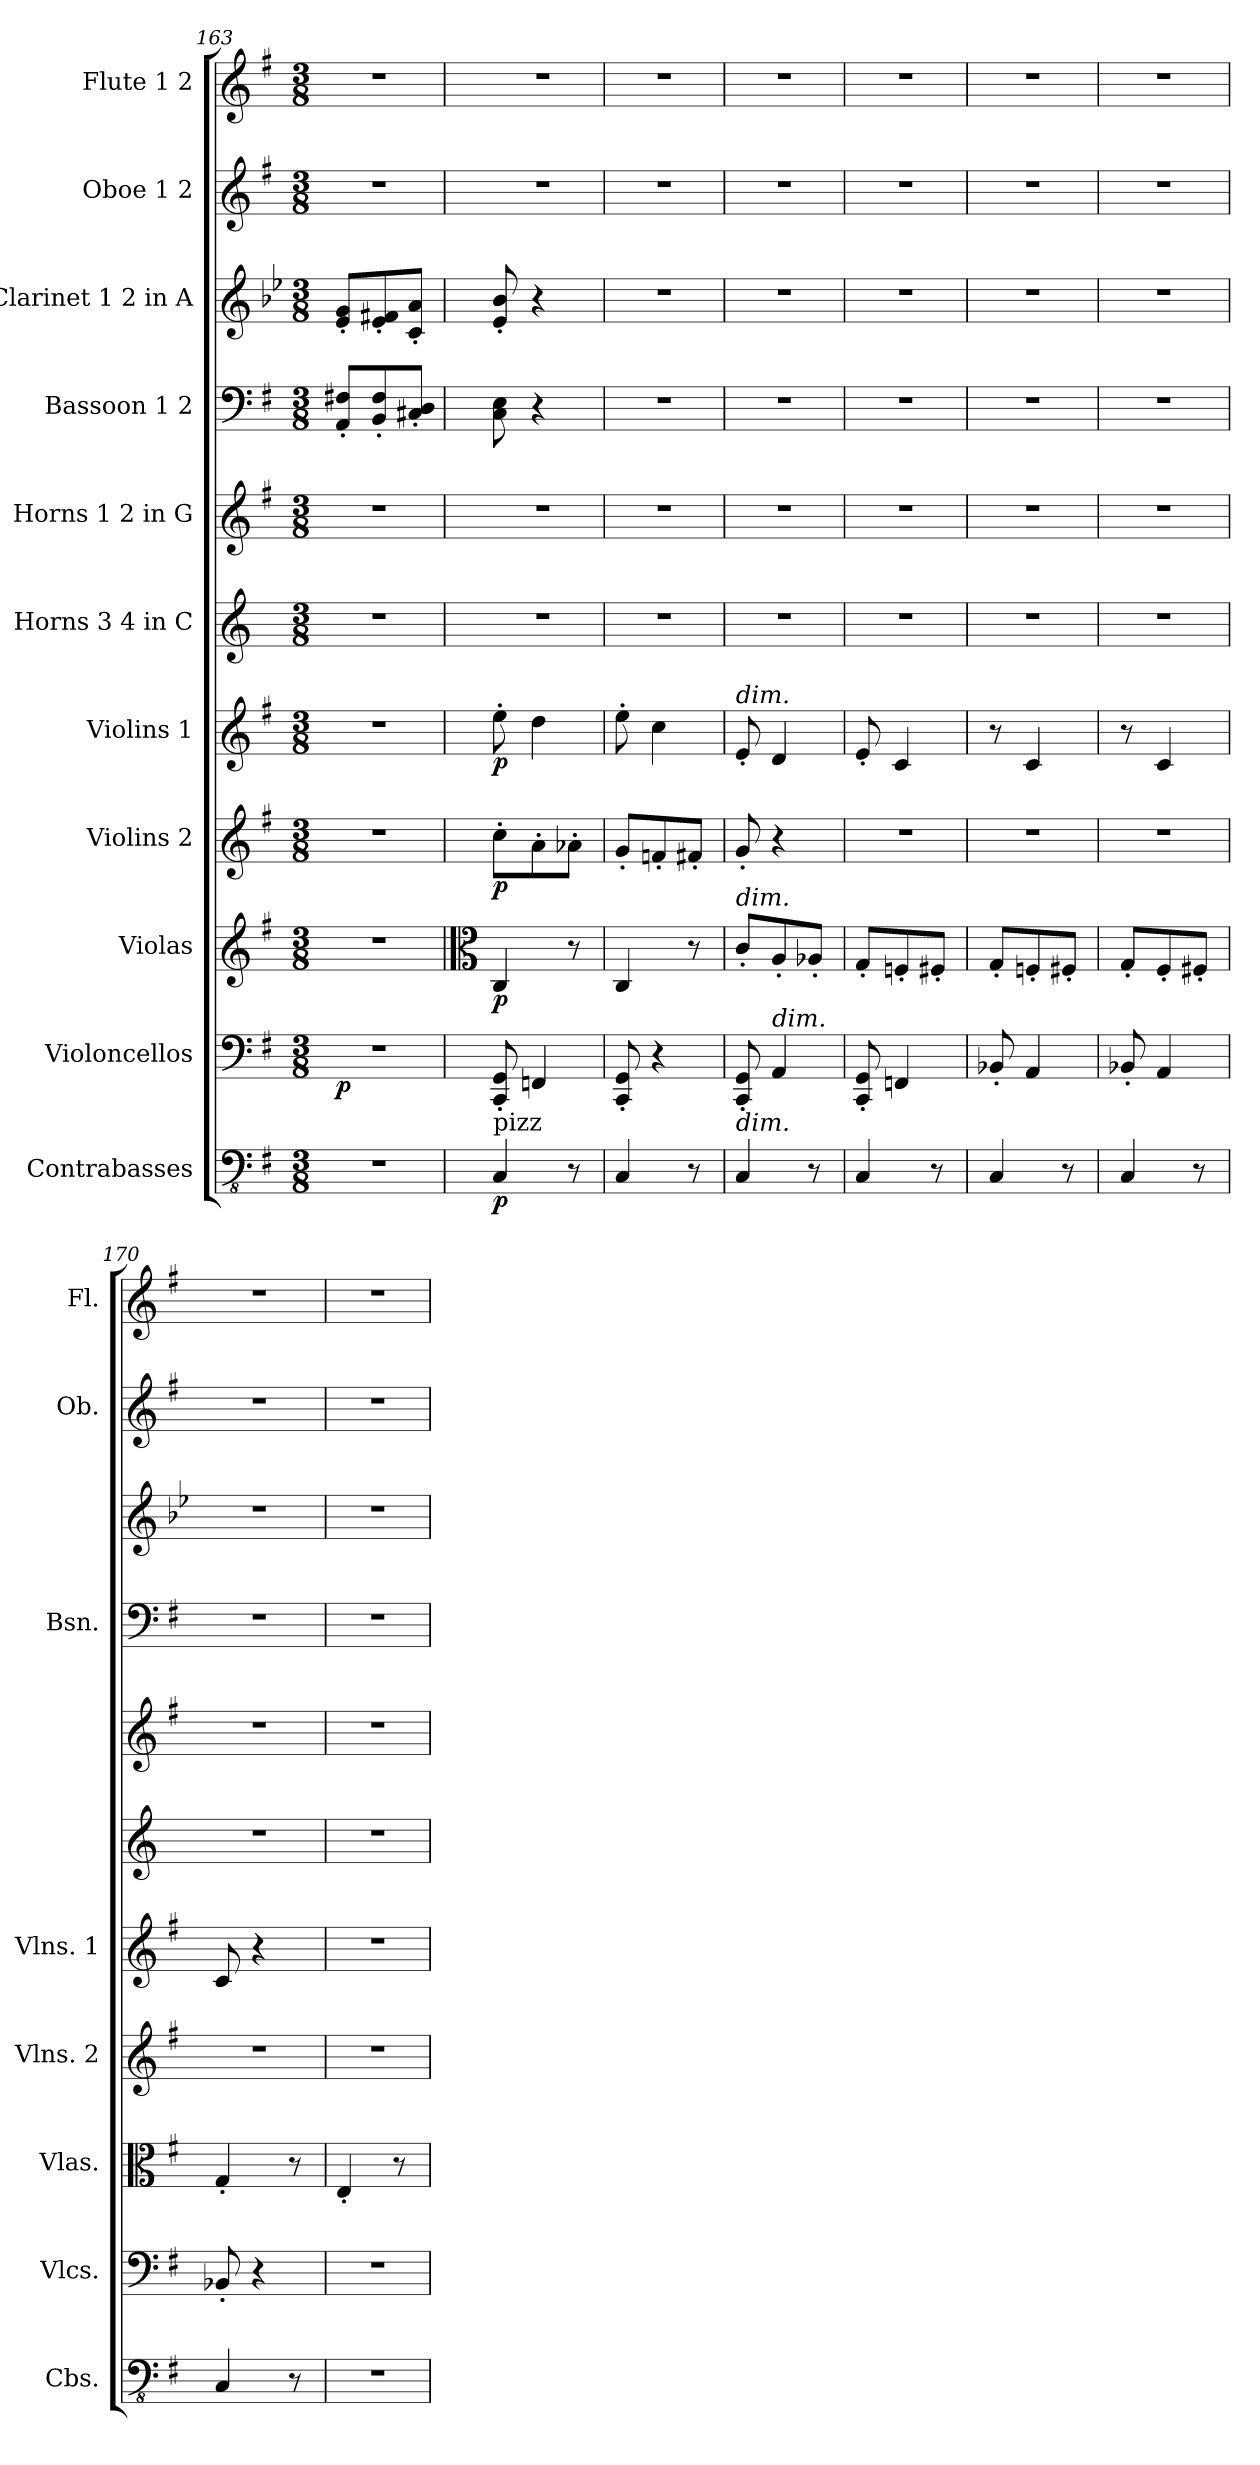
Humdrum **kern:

**kern	**dynam	**kern	**dynam	**kern	**dynam	**kern	**dynam	**kern	**dynam	**kern	**kern	**kern	**kern	**kern	**kern
*part11	*part11	*part10	*part10	*part9	*part9	*part8	*part8	*part7	*part7	*part6	*part5	*part4	*part3	*part2	*part1
*staff11	*staff11	*staff10	*staff10	*staff9	*staff9	*staff8	*staff8	*staff7	*staff7	*staff6	*staff5	*staff4	*staff3	*staff2	*staff1
*I"Contrabasses	*	*I"Violoncellos	*	*I"Violas	*	*I"Violins 2	*	*I"Violins 1	*	*I"Horns 3 4 in C	*I"Horns 1 2 in G	*I"Bassoon 1 2	*I"Clarinet 1 2 in A	*I"Oboe 1 2	*I"Flute 1 2
*I'Cbs.	*	*I'Vlcs.	*	*I'Vlas.	*	*I'Vlns. 2	*	*I'Vlns. 1	*	*	*	*I'Bsn.	*	*I'Ob.	*I'Fl.
!!LO:PB:g=z
*clefFv4	*	*clefF4	*	*clefG2	*	*clefG2	*	*clefG2	*	*clefG2	*clefG2	*clefF4	*clefG2	*clefG2	*clefG2
*	*	*	*	*	*	*	*	*	*	*ITrd7c12	*ITrd10c17	*	*ITrd2c3	*	*
*k[f#]	*	*k[f#]	*	*k[f#]	*	*k[f#]	*	*k[f#]	*	*k[]	*k[f#]	*k[f#]	*k[f#]	*k[f#]	*k[f#]
*M3/8	*	*M3/8	*	*M3/8	*	*M3/8	*	*M3/8	*	*M3/8	*M3/8	*M3/8	*M3/8	*M3/8	*M3/8
=163	=163	=163	=163	=163	=163	=163	=163	=163	=163	=163	=163	=163	=163	=163	=163
!	!	!	!LO:DY:b	!	!	!	!	!	!	!	!	!	!	!	!
4.r	.	4.r	p	4.r	.	4.r	.	4.r	.	4.r	4.r	8AA/' 8F#X/'L	8c/' 8e/'L	4.r	4.r
.	.	.	.	.	.	.	.	.	.	.	.	8BB/' 8F#/'	8c/' 8d#X/'	.	.
.	.	.	.	.	.	.	.	.	.	.	.	8C#X/' 8D/'J	8A/' 8f#/'J	.	.
=164	=164	=164	=164	=164	=164	=164	=164	=164	=164	=164	=164	=164	=164	=164	=164
*	*	*	*	*clefC3	*	*	*	*	*	*	*	*	*	*	*
!LO:TX:a:t=pizz	!	!	!	!	!	!	!	!	!	!	!	!	!	!	!
!	!LO:DY:b	!	!	!	!LO:DY:b	!	!LO:DY:b	!	!LO:DY:b	!	!	!	!	!	!
4CC/	p	8CC/' 8GG/'	.	4C/	p	8cc'\L	p	8ee'\	p	4.r	4.r	8C\ 8E\	8c/' 8g/'	4.r	4.r
.	.	4FFn/	.	.	.	8a'\	.	4dd\	.	.	.	4r	4r	.	.
8r	.	.	.	8r	.	8a-X'\J	.	.	.	.	.	.	.	.	.
=165	=165	=165	=165	=165	=165	=165	=165	=165	=165	=165	=165	=165	=165	=165	=165
4CC/	.	8CC/' 8GG/'	.	4C/	.	8g'/L	.	8ee'\	.	4.r	4.r	4.r	4.r	4.r	4.r
.	.	4r	.	.	.	8fn'/	.	4cc\	.	.	.	.	.	.	.
8r	.	.	.	8r	.	8f#X'/J	.	.	.	.	.	.	.	.	.
=166	=166	=166	=166	=166	=166	=166	=166	=166	=166	=166	=166	=166	=166	=166	=166
!	!	!	!	!	!	!	!	!LO:TX:a:i:t=dim.	!	!	!	!	!	!	!
!	!	!	!	!LO:TX:a:i:t=dim.	!	!	!	!	!	!	!	!	!	!	!
!LO:TX:a:i:t=dim.	!	!	!	!	!	!	!	!	!	!	!	!	!	!	!
4CC/	.	8CC/' 8GG/'	.	8c'/L	.	8g'/	.	8e'/	.	4.r	4.r	4.r	4.r	4.r	4.r
!	!	!LO:TX:a:i:t=dim.	!	!	!	!	!	!	!	!	!	!	!	!	!
.	.	4AA/	.	8A'/	.	4r	.	4d/	.	.	.	.	.	.	.
8r	.	.	.	8A-X'/J	.	.	.	.	.	.	.	.	.	.	.
=167	=167	=167	=167	=167	=167	=167	=167	=167	=167	=167	=167	=167	=167	=167	=167
4CC/	.	8CC/' 8GG/'	.	8G'/L	.	4.r	.	8e'/	.	4.r	4.r	4.r	4.r	4.r	4.r
.	.	4FFn/	.	8Fn'/	.	.	.	4c/	.	.	.	.	.	.	.
8r	.	.	.	8F#X'/J	.	.	.	.	.	.	.	.	.	.	.
=168	=168	=168	=168	=168	=168	=168	=168	=168	=168	=168	=168	=168	=168	=168	=168
4CC/	.	8BB-X'/	.	8G'/L	.	4.r	.	8r	.	4.r	4.r	4.r	4.r	4.r	4.r
.	.	4AA/	.	8Fn'/	.	.	.	4c/	.	.	.	.	.	.	.
8r	.	.	.	8F#X'/J	.	.	.	.	.	.	.	.	.	.	.
=169	=169	=169	=169	=169	=169	=169	=169	=169	=169	=169	=169	=169	=169	=169	=169
4CC/	.	8BB-X'/	.	8G'/L	.	4.r	.	8r	.	4.r	4.r	4.r	4.r	4.r	4.r
.	.	4AA/	.	8F#'/	.	.	.	4c/	.	.	.	.	.	.	.
8r	.	.	.	8F#X'/J	.	.	.	.	.	.	.	.	.	.	.
=170	=170	=170	=170	=170	=170	=170	=170	=170	=170	=170	=170	=170	=170	=170	=170
4CC/	.	8BB-X'/	.	4G'/	.	4.r	.	8c/	.	4.r	4.r	4.r	4.r	4.r	4.r
.	.	4r	.	.	.	.	.	4r	.	.	.	.	.	.	.
8r	.	.	.	8r	.	.	.	.	.	.	.	.	.	.	.
=171	=171	=171	=171	=171	=171	=171	=171	=171	=171	=171	=171	=171	=171	=171	=171
4.r	.	4.r	.	4E'/	.	4.r	.	4.r	.	4.r	4.r	4.r	4.r	4.r	4.r
.	.	.	.	8r	.	.	.	.	.	.	.	.	.	.	.
=	=	=	=	=	=	=	=	=	=	=	=	=	=	=	=
*-	*-	*-	*-	*-	*-	*-	*-	*-	*-	*-	*-	*-	*-	*-	*-
